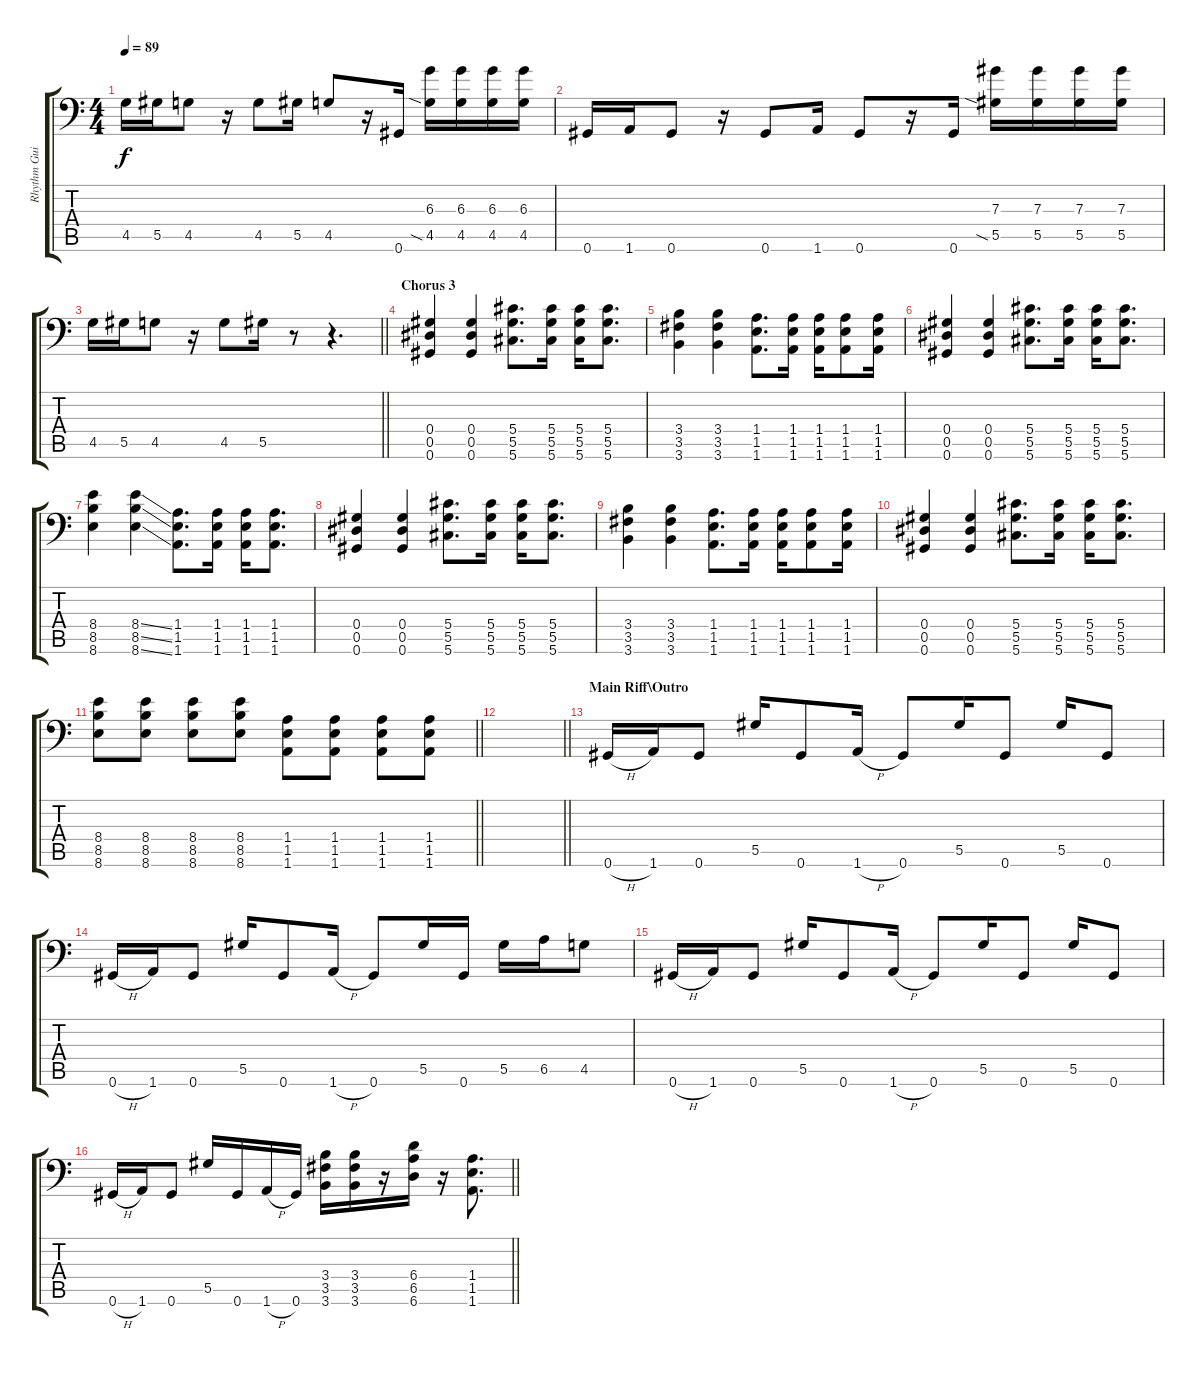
\track ("Rhythm Guitar" "Rhythm Gui") {instrument distortionguitar}
\staff {score tabs}
\tuning (Bb3 F3 Db3 Ab2 Eb2 Ab1) {hide}
\ts (4 4)
\tempo 89
\clef f4
\ks c
4.5.16{dy f} 5.5.16 4.5.8 r.16 4.5.8 5.5.16 4.5.8 r.16 0.6.16 (6.3 4.5{sia}).16 (6.3 4.5).16 (6.3 4.5).16 (6.3 4.5).16 |
0.6.16 1.6.16 0.6.8 r.16 0.6.8 1.6.16 0.6.8 r.16 0.6.16 (7.3 5.5{sia}).16 (7.3 5.5).16 (7.3 5.5).16 (7.3 5.5).16 |
\barLineRight lightlight
4.5.16 5.5.16 4.5.8 r.16 4.5.8 5.5.16 r.8 r.4{d} |
\section ("" "Chorus 3")
(0.4 0.5 0.6).4 (0.4 0.5 0.6).4 (5.4 5.5 5.6).8{d} (5.4 5.5 5.6).16 (5.4 5.5 5.6).16 (5.4 5.5 5.6).8{d} |
(3.4 3.5 3.6).4 (3.4 3.5 3.6).4 (1.4 1.5 1.6).8{d} (1.4 1.5 1.6).16 (1.4 1.5 1.6).16 (1.4 1.5 1.6).8 (1.4 1.5 1.6).16 |
(0.4 0.5 0.6).4 (0.4 0.5 0.6).4 (5.4 5.5 5.6).8{d} (5.4 5.5 5.6).16 (5.4 5.5 5.6).16 (5.4 5.5 5.6).8{d} |
(8.4 8.5 8.6).4 (8.4{ss} 8.5{ss} 8.6{ss}).4 (1.4 1.5 1.6).8{d} (1.4 1.5 1.6).16 (1.4 1.5 1.6).16 (1.4 1.5 1.6).8{d} |
(0.4 0.5 0.6).4 (0.4 0.5 0.6).4 (5.4 5.5 5.6).8{d} (5.4 5.5 5.6).16 (5.4 5.5 5.6).16 (5.4 5.5 5.6).8{d} |
(3.4 3.5 3.6).4 (3.4 3.5 3.6).4 (1.4 1.5 1.6).8{d} (1.4 1.5 1.6).16 (1.4 1.5 1.6).16 (1.4 1.5 1.6).8 (1.4 1.5 1.6).16 |
(0.4 0.5 0.6).4 (0.4 0.5 0.6).4 (5.4 5.5 5.6).8{d} (5.4 5.5 5.6).16 (5.4 5.5 5.6).16 (5.4 5.5 5.6).8{d} |
\barLineRight lightlight
(8.4 8.5 8.6).8 (8.4 8.5 8.6).8 (8.4 8.5 8.6).8 (8.4 8.5 8.6).8 (1.4 1.5 1.6).8 (1.4 1.5 1.6).8 (1.4 1.5 1.6).8 (1.4 1.5 1.6).8 |
\barLineRight lightlight
|
\section ("" "Main Riff\\Outro")
0.6{h}.16 1.6.16 0.6.8 5.5.16 0.6.8 1.6{h}.16 0.6.8 5.5.16 0.6.8 5.5.16 0.6.8 |
0.6{h}.16 1.6.16 0.6.8 5.5.16 0.6.8 1.6{h}.16 0.6.8 5.5.16 0.6.16 5.5.16 6.5.16 4.5.8 |
0.6{h}.16 1.6.16 0.6.8 5.5.16 0.6.8 1.6{h}.16 0.6.8 5.5.16 0.6.8 5.5.16 0.6.8 |
\barLineRight lightlight
0.6{h}.16 1.6.16 0.6.8 5.5.16 0.6.16 1.6{h}.16 0.6.16 (3.4 3.5 3.6).16 (3.4 3.5 3.6).16 r.16 (6.4 6.5 6.6).16 r.16 (1.4 1.5 1.6).8{d}
